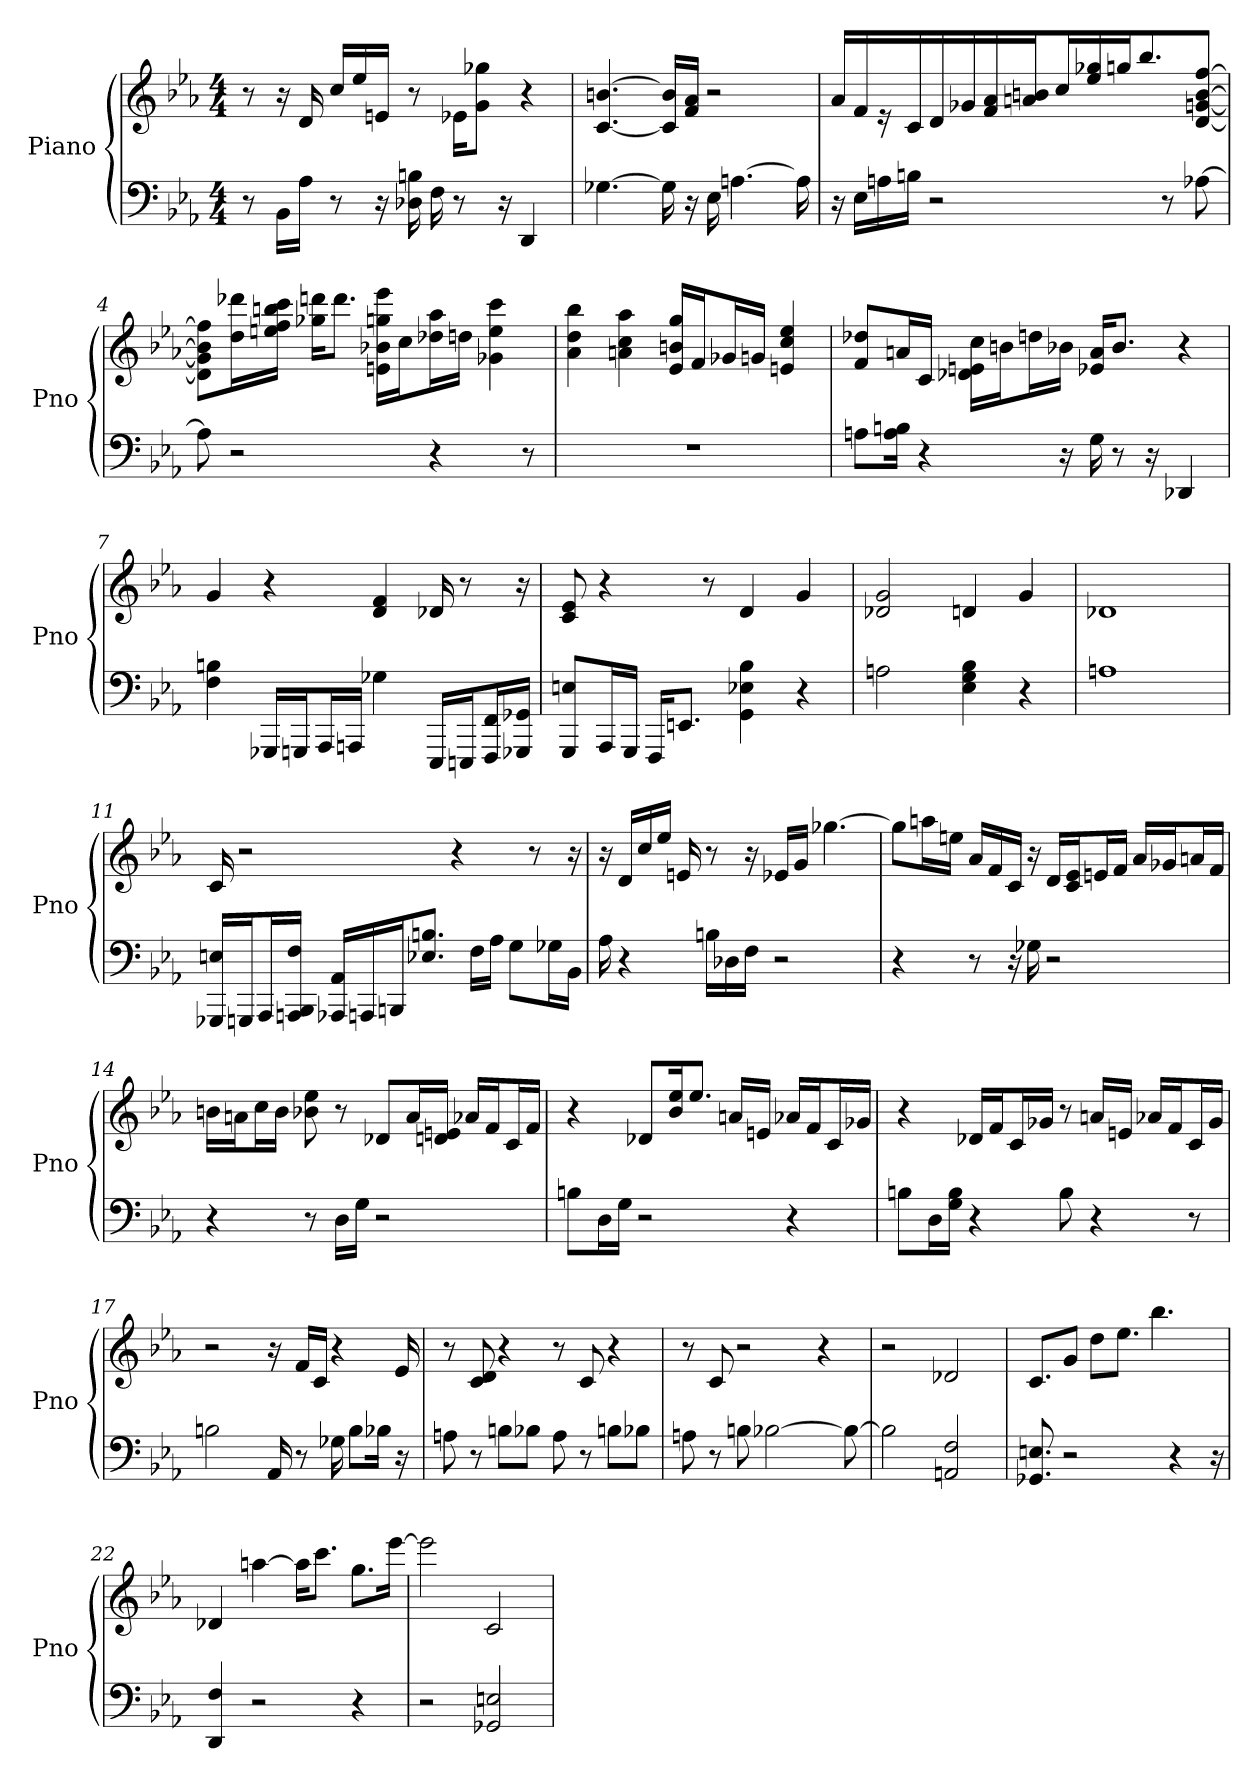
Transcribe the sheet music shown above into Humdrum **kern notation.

**kern	**kern
*part1	*part1
*staff2	*staff1
*I"Piano	*
*I'Pno	*
*clefF4	*clefG2
*k[b-e-a-]	*k[b-e-a-]
*E-:	*E-:
*M4/4	*M4/4
*MM88	*MM88
=1	=1
8r	8r
16BB-\LL	16r
16A-\JJ	16d
8r	16cc/LL
.	16ee-/
16r	16e/JJ
16B 16D-	8r
16F	.
8r	16e-\KL
.	8g\ 8gg-\J
16r	.
4DD	4r
=2	=2
[4.G-	[4.c [4.b
16G-]	16c]/ 16b]/LL
16r	16a-/ 16f/JJ
16E-	2r
[4.A	.
16A]	.
=3	=3
16r	16a-/LL
16E-\LL	16f/JJ
16A\	16r
16B\JJ	16c
2r	16d/LL
.	16g-/J
.	16f/ 16a-/L
.	16a/ 16b/JJ
.	16cc\LL
.	16ee-\ 16gg-\J
.	16gg\K
.	8.bb-\J
8r	.
[8A-	[8g [8b [8d [8ffJ
=4	=4
8A-]	8g]\ 8b]\ 8d]\ 8ff]\L
2r	16dd\ 16ddd-\L
.	16ee\ 16bb\ 16ff\ 16ccc\JJ
.	16gg-\ 16ddd\KL
.	8.ddd\J
.	16eee-\ 16b-\ 16gg\ 16e\LL
.	16cc\J
4r	16dd-\ 16aa-\L
.	16dd\JJ
.	4ccc 4ee 4g-
8r	.
=5	=5
1r	4dd 4a- 4bb-
.	4a 4cc 4aa-
.	16e-/ 16b/ 16gg/LL
.	16f/J
.	16g-/L
.	16g/JJ
.	4ee- 4cc 4e
=6	=6
8A\L	8dd-/ 8f/L
16B\ 16A\Jk	16a/L
4r	16c/JJ
.	16cc\ 16d-\ 16e\LL
.	16b\J
.	16dd\L
16r	16b-\JJ
16G	16a/ 16e-/KL
8r	8.b-/J
16r	.
4DD-	4r
=7	=7
4F 4B	4g
16GGG-/LL	4r
16GGG/J	.
16AAA-/L	.
16AAA/JJ	.
4G-	4d 4f
16EEE-/LL	16d-
16EEE/J	8r
16FFF/ 16FF/L	.
16GGG-/ 16GG-/JJ	16r
=8	=8
8E/ 8GGG/L	8e- 8c
16AAA-/L	4r
16GGG/JJ	.
16FFF/KL	.
8.EE/J	.
.	8r
4B- 4E- 4GG	4d
4r	4g
=9	=9
2A	2d- 2g
4E- 4G 4B-	4d
4r	4g
=10	=10
1A	1d-
=11	=11
16GGG-/ 16E/LL	16c
16GGG/J	2r
16AAA-/L	.
16AAA/ 16F/ 16BBB-/JJ	.
16AAA-/ 16AA-/LL	.
16AAA/J	.
16BBB/K	.
8.E-/ 8.B/J	.
.	4r
16F\LL	.
16A-\JJ	.
8G\L	.
.	8r
16G-\L	.
16BB-\JJ	16r
=12	=12
16A-	16r
4r	16d/LL
.	16cc/
.	16ee-/JJ
.	16e
16B\LL	8r
16D-\	.
16F\JJ	16r
2r	16e-/LL
.	16g/JJ
.	[4.gg-
=13	=13
4r	8gg-\L]
.	16aa\L
.	16ee\JJ
8r	16a-/LL
.	16f/
16r	16c/JJ
16G-	16r
2r	16d/LL
.	16e-/ 16c/J
.	16e/L
.	16f/JJ
.	16a-/LL
.	16g-/J
.	16a/L
.	16f/JJ
=14	=14
4r	16b\LL
.	16a\J
.	16cc\L
.	16b\JJ
8r	8b- 8ee-
16D\LL	8r
16G\JJ	.
2r	8d-/L
.	16a/L
.	16d/ 16e/JJ
.	16a-/LL
.	16f/J
.	16c/L
.	16f/JJ
=15	=15
8B\L	4r
16D\L	.
16G\JJ	.
2r	8d-/L
.	16ee-/ 16b-/K
.	8.ee-/J
.	16a/LL
.	16e/JJ
4r	16a-/LL
.	16f/J
.	16c/L
.	16g-/JJ
=16	=16
8B\L	4r
16D\L	.
16G\ 16B\JJ	.
4r	16d-/LL
.	16f/J
.	16c/L
.	16g-/JJ
8B	8r
4r	16a/LL
.	16e/JJ
.	16a-/LL
.	16f/J
8r	16c/L
.	16g-/JJ
=17	=17
2B	2r
16AA-	16r
8r	16f/LL
.	16c/JJ
16G-	4r
8B\L	.
16B-\Jk	.
16r	16e-
=18	=18
8A	8r
8r	8d 8c
8B\L	4r
8B-\J	.
8A	8r
8r	8c
8B\L	4r
8B-\J	.
=19	=19
8A	8r
8r	8c
8B	2r
[2B-	.
.	4r
8B-_	.
=20	=20
2B-]	2r
2F 2AA	2d-
=21	=21
8.E 8.GG-	8.c/L
2r	8g/J
.	8dd\L
.	8.ee-\J
.	4.bb-
4r	.
16r	.
=22	=22
4DD 4F	4d-
2r	[4aa
.	16aa\KL]
.	8.ccc\J
4r	8.gg\L
.	[16eee-\Jk
=23	=23
2r	2eee-]
2GG- 2E	2c
=	=
*-	*-
